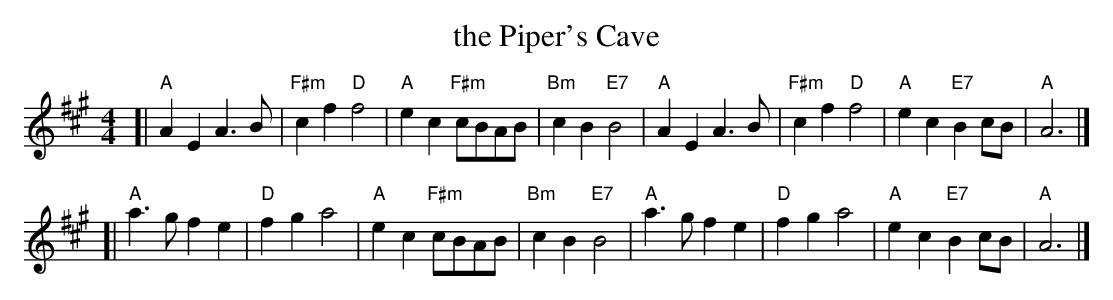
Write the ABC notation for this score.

X:1
T: the Piper's Cave
M: 4/4
L: 1/4
K: A
[| "A"AE A>B | "F#m"cf "D"f2 | "A"ec "F#m"c/B/A/B/ | "Bm"cB "E7"B2 \
| "A"AE A>B | "F#m"cf "D"f2 | "A"ec "E7"Bc/B/ | "A"A3 |]
[| "A"a>g fe | "D"fg a2 | "A"ec "F#m"c/B/A/B/ | "Bm"cB "E7"B2 \
| "A"a>g fe | "D"fg a2 | "A"ec "E7"Bc/B/ | "A"A3 |]
